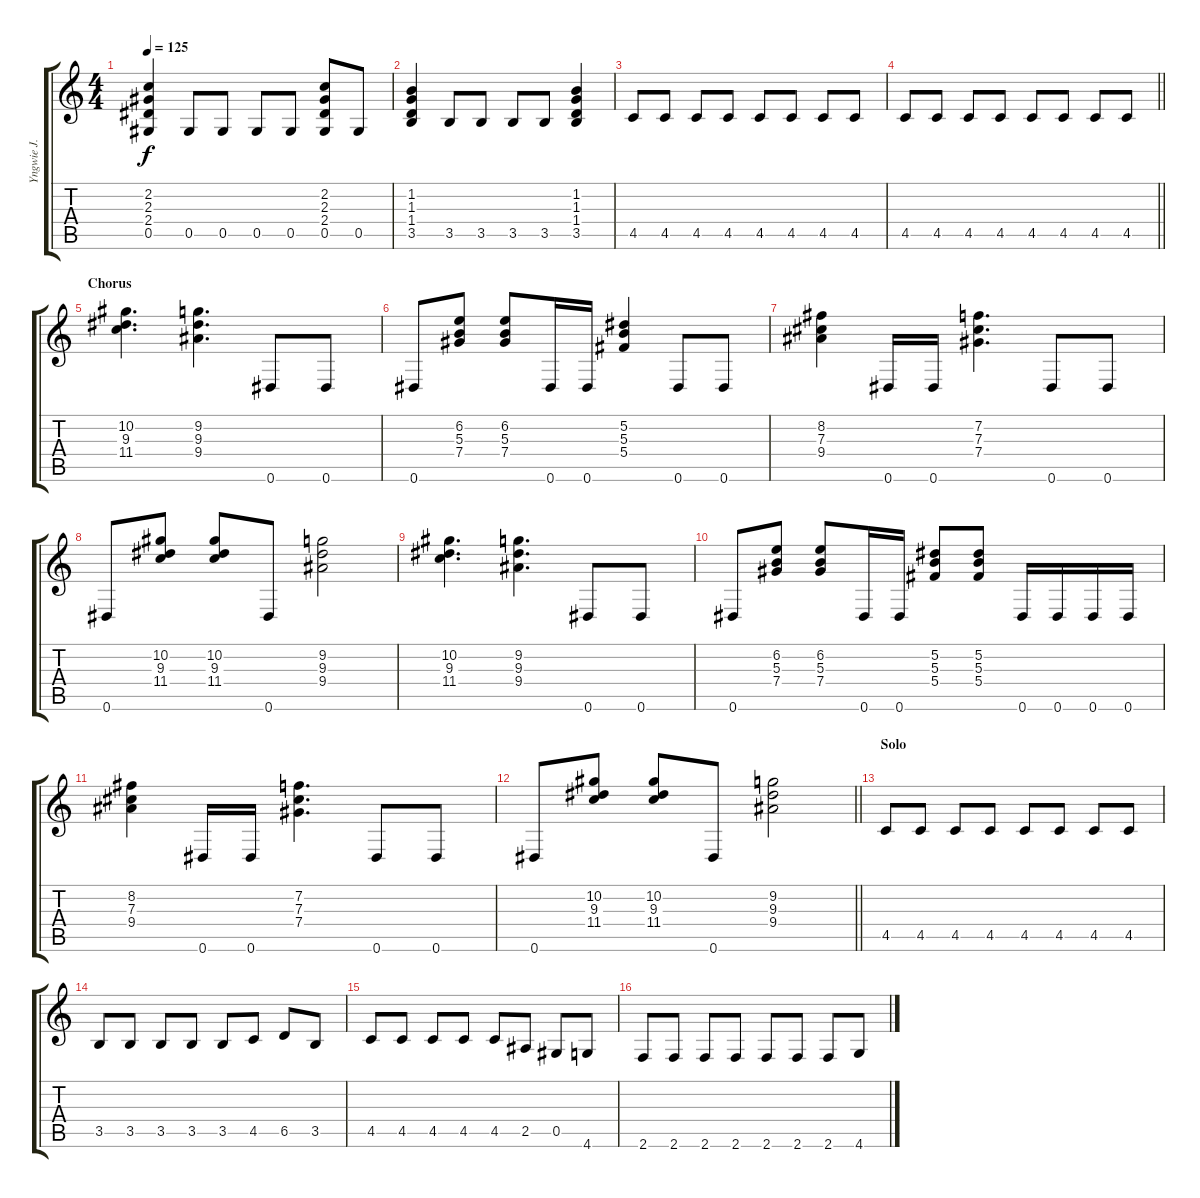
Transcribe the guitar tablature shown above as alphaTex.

\track ("Yngwie J. Malmsteen" "Yngwie J. ") {instrument overdrivenguitar}
\staff {score tabs}
\tuning (Eb4 Bb3 Gb3 Db3 Ab2 Eb2) {hide}
\ts (4 4)
\tempo 125
\clef g2
\ks c
(2.2 2.3 2.4 0.5).4{dy f} 0.5.8 0.5.8 0.5.8 0.5.8 (2.2 2.3 2.4 0.5).8 0.5.8 |
(1.2 1.3 1.4 3.5).4 3.5.8 3.5.8 3.5.8 3.5.8 (1.2 1.3 1.4 3.5).4 |
4.5.8 4.5.8 4.5.8 4.5.8 4.5.8 4.5.8 4.5.8 4.5.8 |
\barLineRight lightlight
4.5.8 4.5.8 4.5.8 4.5.8 4.5.8 4.5.8 4.5.8 4.5.8 |
\section ("" "Chorus")
(10.2 9.3 11.4).4{d} (9.2 9.3 9.4).4{d} 0.6.8 0.6.8 |
0.6.8 (6.2 5.3 7.4).8 (6.2 5.3 7.4).8 0.6.16 0.6.16 (5.2 5.3 5.4).4 0.6.8 0.6.8 |
(8.2 7.3 9.4).4 0.6.16 0.6.16 (7.2 7.3 7.4).4{d} 0.6.8 0.6.8 |
0.6.8 (10.2 9.3 11.4).8 (10.2 9.3 11.4).8 0.6.8 (9.2 9.3 9.4).2 |
(10.2 9.3 11.4).4{d} (9.2 9.3 9.4).4{d} 0.6.8 0.6.8 |
0.6.8 (6.2 5.3 7.4).8 (6.2 5.3 7.4).8 0.6.16 0.6.16 (5.2 5.3 5.4).8 (5.2 5.3 5.4).8 0.6.16 0.6.16 0.6.16 0.6.16 |
(8.2 7.3 9.4).4 0.6.16 0.6.16 (7.2 7.3 7.4).4{d} 0.6.8 0.6.8 |
\barLineRight lightlight
0.6.8 (10.2 9.3 11.4).8 (10.2 9.3 11.4).8 0.6.8 (9.2 9.3 9.4).2 |
\section ("" "Solo")
4.5.8 4.5.8 4.5.8 4.5.8 4.5.8 4.5.8 4.5.8 4.5.8 |
3.5.8 3.5.8 3.5.8 3.5.8 3.5.8 4.5.8 6.5.8 3.5.8 |
4.5.8 4.5.8 4.5.8 4.5.8 4.5.8 2.5.8 0.5.8 4.6.8 |
2.6.8 2.6.8 2.6.8 2.6.8 2.6.8 2.6.8 2.6.8 4.6.8
